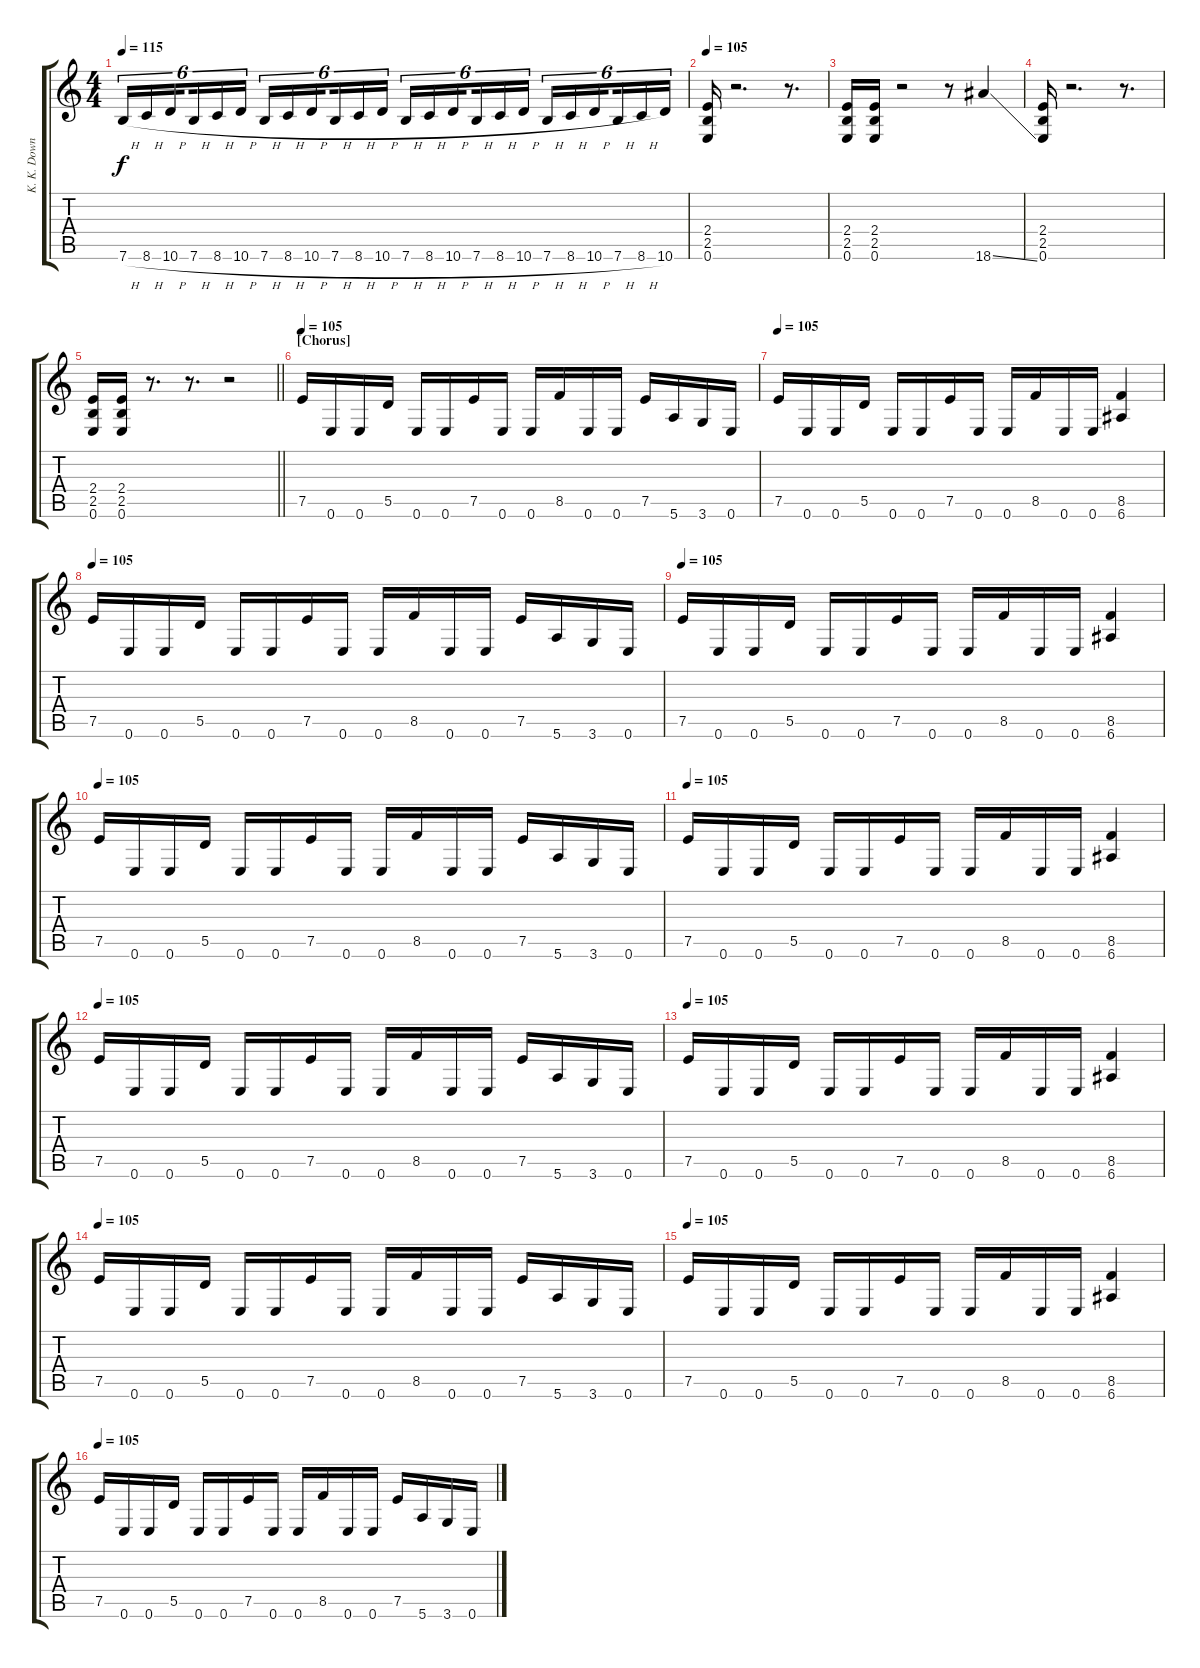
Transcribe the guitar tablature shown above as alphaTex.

\track ("K. K. Downing" "K. K. Down") {instrument distortionguitar}
\staff {score tabs}
\tuning (E4 B3 G3 D3 A2 E2) {hide}
\ts (4 4)
\tempo 115
\clef g2
\ks c
7.6{h}.16{tu (6 4) dy f} 8.6{h}.16{tu (6 4)} 10.6{h}.16{tu (6 4) beam splitsecondary} 7.6{h}.16{tu (6 4)} 8.6{h}.16{tu (6 4)} 10.6{h}.16{tu (6 4)} 7.6{h}.16{tu (6 4)} 8.6{h}.16{tu (6 4)} 10.6{h}.16{tu (6 4) beam splitsecondary} 7.6{h}.16{tu (6 4)} 8.6{h}.16{tu (6 4)} 10.6{h}.16{tu (6 4)} 7.6{h}.16{tu (6 4)} 8.6{h}.16{tu (6 4)} 10.6{h}.16{tu (6 4) beam splitsecondary} 7.6{h}.16{tu (6 4)} 8.6{h}.16{tu (6 4)} 10.6{h}.16{tu (6 4)} 7.6{h}.16{tu (6 4)} 8.6{h}.16{tu (6 4)} 10.6{h}.16{tu (6 4) beam splitsecondary} 7.6{h}.16{tu (6 4)} 8.6{h}.16{tu (6 4)} 10.6.16{tu (6 4)} |
\tempo 105
(2.4 2.5 0.6).16 r.2{d} r.8{d} |
(2.4 2.5 0.6).16 (2.4 2.5 0.6).16 r.2 r.8 18.6{ss}.4 |
(2.4 2.5 0.6).16 r.2{d} r.8{d} |
\barLineRight lightlight
(2.4 2.5 0.6).16 (2.4 2.5 0.6).16 r.8{d} r.8{d} r.2 |
\section ("" "[Chorus]")
\tempo 105
7.5.16 0.6.16 0.6.16 5.5.16 0.6.16 0.6.16 7.5.16 0.6.16 0.6.16 8.5.16 0.6.16 0.6.16 7.5.16 5.6.16 3.6.16 0.6.16 |
\tempo 105
7.5.16 0.6.16 0.6.16 5.5.16 0.6.16 0.6.16 7.5.16 0.6.16 0.6.16 8.5.16 0.6.16 0.6.16 (8.5 6.6).4 |
\tempo 105
7.5.16 0.6.16 0.6.16 5.5.16 0.6.16 0.6.16 7.5.16 0.6.16 0.6.16 8.5.16 0.6.16 0.6.16 7.5.16 5.6.16 3.6.16 0.6.16 |
\tempo 105
7.5.16 0.6.16 0.6.16 5.5.16 0.6.16 0.6.16 7.5.16 0.6.16 0.6.16 8.5.16 0.6.16 0.6.16 (8.5 6.6).4 |
\tempo 105
7.5.16 0.6.16 0.6.16 5.5.16 0.6.16 0.6.16 7.5.16 0.6.16 0.6.16 8.5.16 0.6.16 0.6.16 7.5.16 5.6.16 3.6.16 0.6.16 |
\tempo 105
7.5.16 0.6.16 0.6.16 5.5.16 0.6.16 0.6.16 7.5.16 0.6.16 0.6.16 8.5.16 0.6.16 0.6.16 (8.5 6.6).4 |
\tempo 105
7.5.16 0.6.16 0.6.16 5.5.16 0.6.16 0.6.16 7.5.16 0.6.16 0.6.16 8.5.16 0.6.16 0.6.16 7.5.16 5.6.16 3.6.16 0.6.16 |
\tempo 105
7.5.16 0.6.16 0.6.16 5.5.16 0.6.16 0.6.16 7.5.16 0.6.16 0.6.16 8.5.16 0.6.16 0.6.16 (8.5 6.6).4 |
\tempo 105
7.5.16 0.6.16 0.6.16 5.5.16 0.6.16 0.6.16 7.5.16 0.6.16 0.6.16 8.5.16 0.6.16 0.6.16 7.5.16 5.6.16 3.6.16 0.6.16 |
\tempo 105
7.5.16 0.6.16 0.6.16 5.5.16 0.6.16 0.6.16 7.5.16 0.6.16 0.6.16 8.5.16 0.6.16 0.6.16 (8.5 6.6).4 |
\tempo 105
7.5.16 0.6.16 0.6.16 5.5.16 0.6.16 0.6.16 7.5.16 0.6.16 0.6.16 8.5.16 0.6.16 0.6.16 7.5.16 5.6.16 3.6.16 0.6.16
